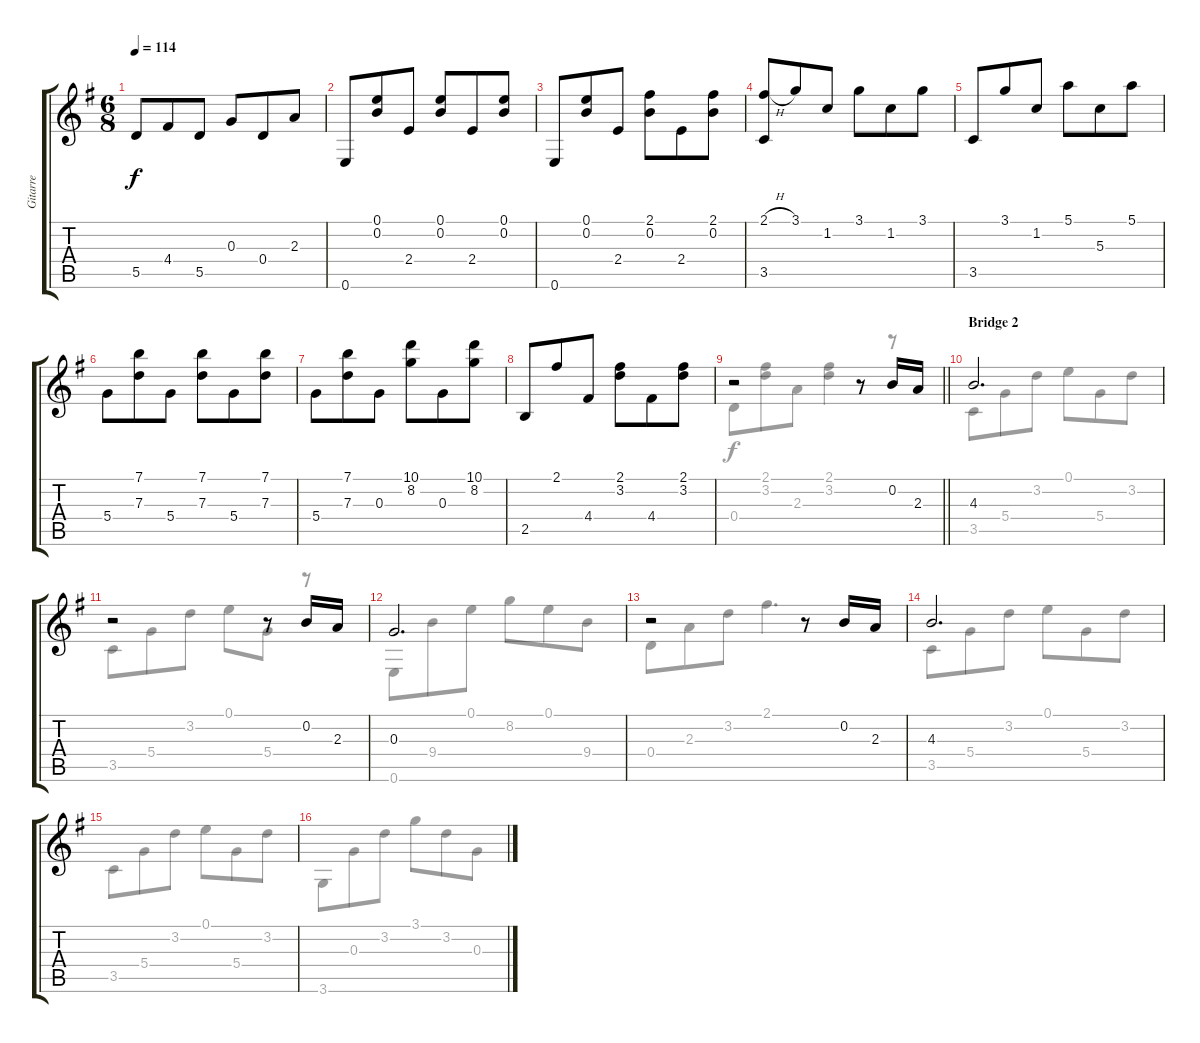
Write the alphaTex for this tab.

\track ("Gitarre" "Gitarre") {instrument acousticguitarsteel}
\staff {score tabs}
\tuning (E4 B3 G3 D3 A2 E2) {hide}
\voice
\ts (6 8)
\tempo 114
\clef g2
\ks g
5.5.8{dy f} 4.4.8 5.5.8 0.3.8 0.4.8 2.3.8 |
0.6.8 (0.1 0.2).8 2.4.8 (0.1 0.2).8 2.4.8 (0.1 0.2).8 |
0.6.8 (0.1 0.2).8 2.4.8 (2.1 0.2).8 2.4.8 (2.1 0.2).8 |
(2.1{h} 3.5).8 3.1.8 1.2.8 3.1.8 1.2.8 3.1.8 |
3.5.8 3.1.8 1.2.8 5.1.8 5.3.8 5.1.8 |
5.4.8 (7.1 7.3).8 5.4.8 (7.1 7.3).8 5.4.8 (7.1 7.3).8 |
5.4.8 (7.1 7.3).8 0.3.8 (10.1 8.2).8 0.3.8 (10.1 8.2).8 |
2.5.8 2.1.8 4.4.8 (2.1 3.2).8 4.4.8 (2.1 3.2).8 |
\barLineRight lightlight
r.2 r.8 0.2.16 2.3.16 |
\section ("" "Bridge 2")
4.3.2{d} |
r.2 r.8 0.2.16 2.3.16 |
0.3.2{d} |
r.2 r.8 0.2.16 2.3.16 |
4.3.2{d} |
|
\voice
\clef g2
\ottava regular
\simile none
\ks g
|
|
|
|
|
|
|
|
\barLineRight lightlight
0.4.8 (2.1 3.2).8 2.3.8 (2.1 3.2).4 r.8 |
3.5.8 5.4.8 3.2.8 0.1.8 5.4.8 3.2.8 |
3.5.8 5.4.8 3.2.8 0.1.8 5.4.8 r.8 |
0.6.8 9.4.8 0.1.8 8.2.8 0.1.8 9.4.8 |
0.4.8 2.3.8 3.2.8 2.1.4{d} |
3.5.8 5.4.8 3.2.8 0.1.8 5.4.8 3.2.8 |
3.5.8 5.4.8 3.2.8 0.1.8 5.4.8 3.2.8 |
3.6.8 0.3.8 3.2.8 3.1.8 3.2.8 0.3.8
